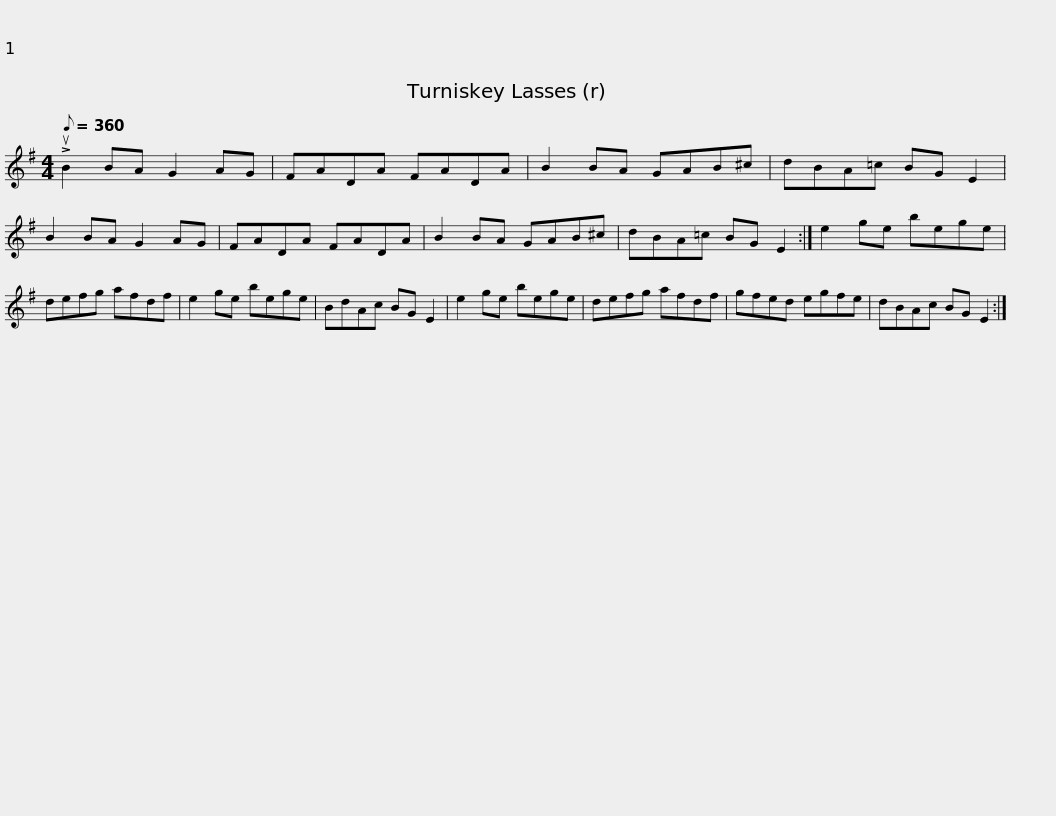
X:1
L:1/8
Q:1/8=360
M:4/4
I:linebreak $
K:Emin
V:1 treble
V:1
 !>!uB2 BA G2 AG | FADA FADA | B2 BA GAB^c | dBA=c BG E2 | B2 BA G2 AG | %5
 FADA FADA |$ B2 BA GAB^c | dBA=c BG E2 :| e2 ge bege | defg afdf | %10
 e2 ge bege | BdAc BG E2 |$ e2 ge bege | defg afdf | gfed egfe | %15
 dBAc BG E2 :| %16
